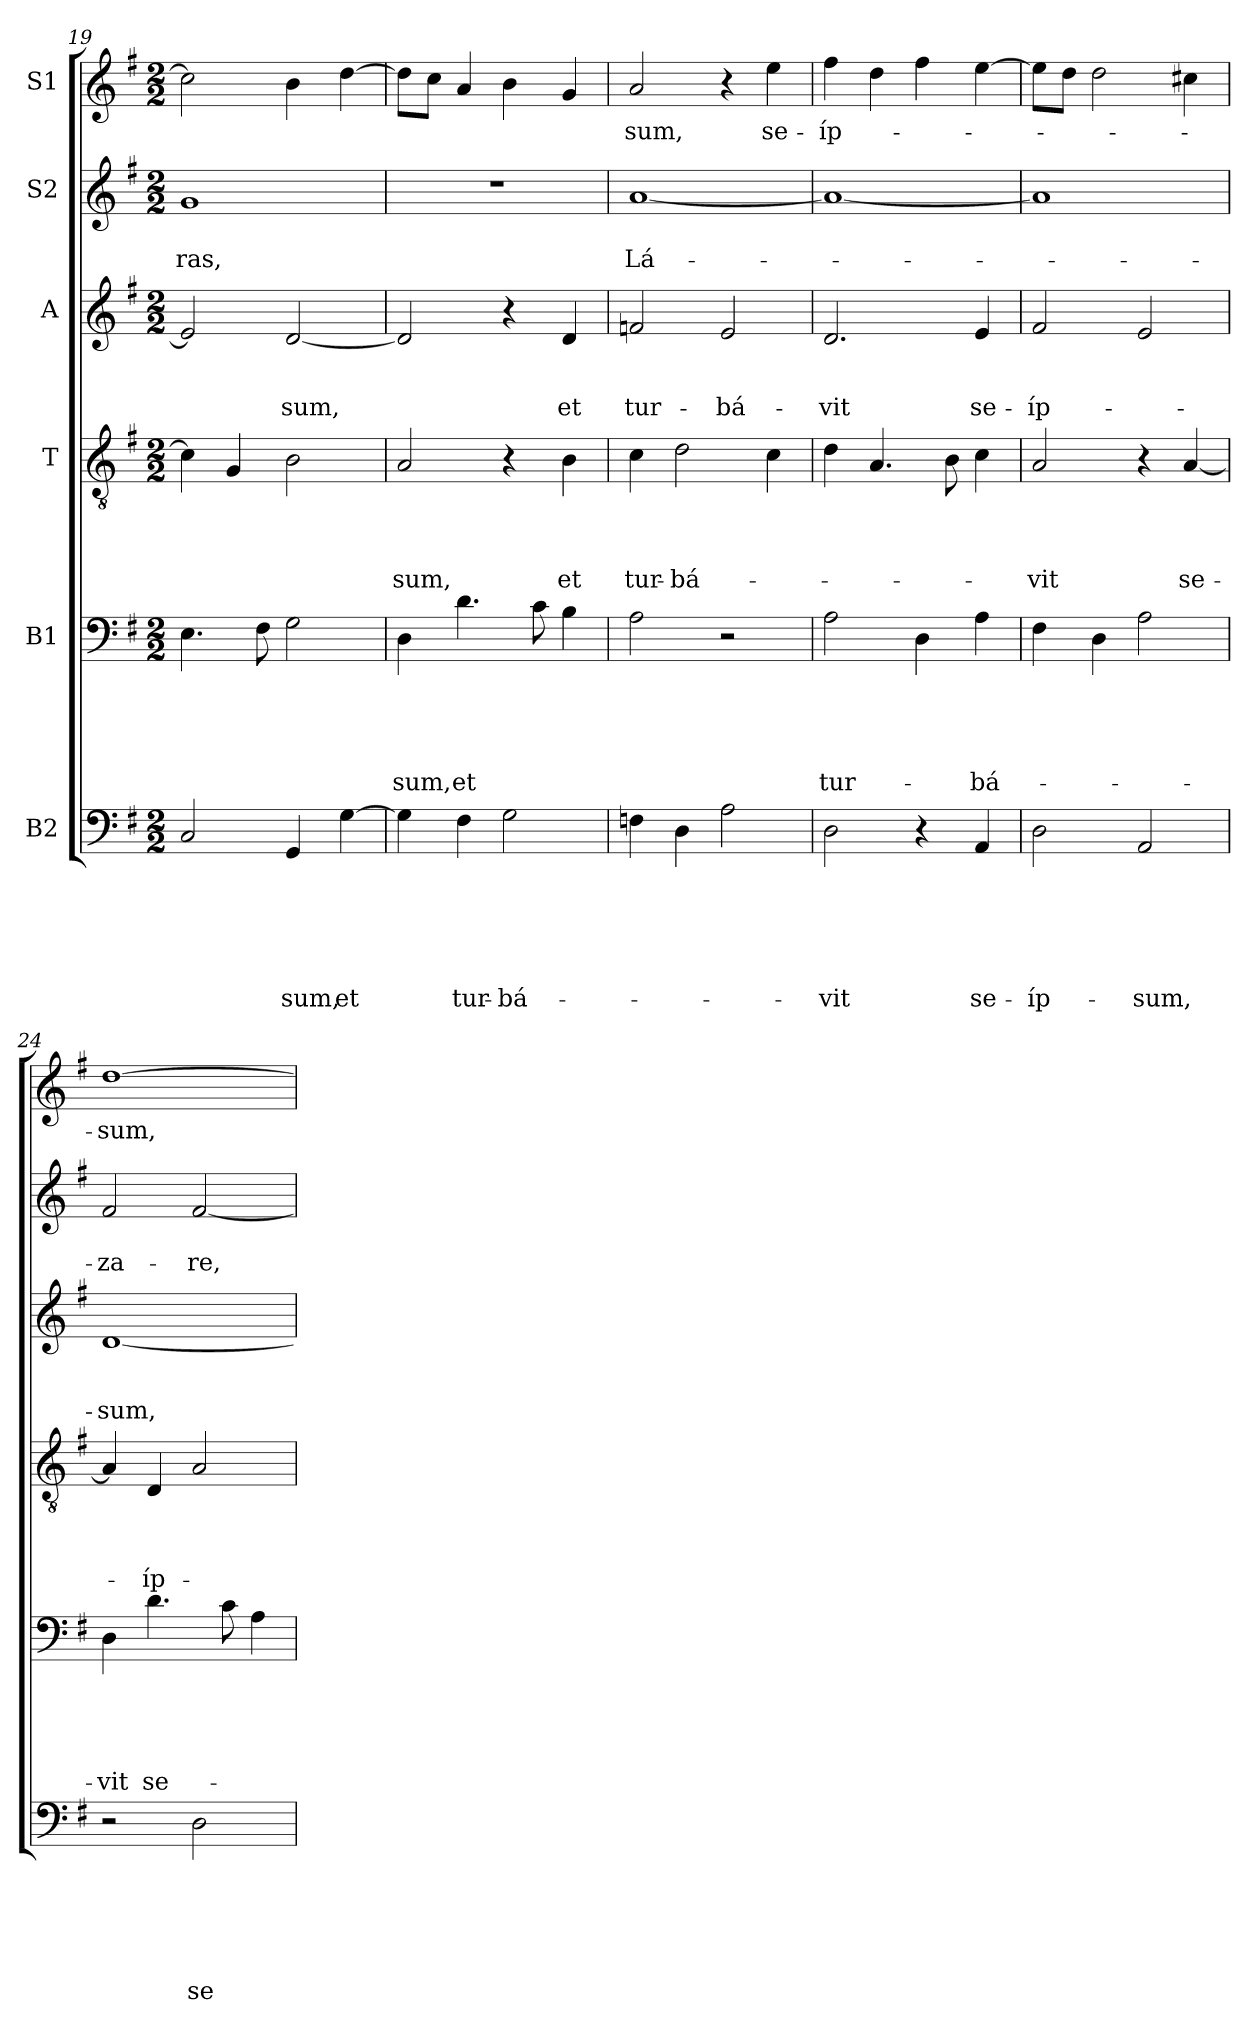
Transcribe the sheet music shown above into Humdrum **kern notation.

**kern	**text	**text	**text	**text	**text	**text	**kern	**text	**text	**text	**text	**text	**kern	**text	**text	**text	**text	**kern	**text	**text	**text	**kern	**text	**text	**kern	**text
*part6	*part6	*part6	*part6	*part6	*part6	*part6	*part5	*part5	*part5	*part5	*part5	*part5	*part4	*part4	*part4	*part4	*part4	*part3	*part3	*part3	*part3	*part2	*part2	*part2	*part1	*part1
*staff6	*staff6	*staff6	*staff6	*staff6	*staff6	*staff6	*staff5	*staff5	*staff5	*staff5	*staff5	*staff5	*staff4	*staff4	*staff4	*staff4	*staff4	*staff3	*staff3	*staff3	*staff3	*staff2	*staff2	*staff2	*staff1	*staff1
*I"B2	*	*	*	*	*	*	*I"B1	*	*	*	*	*	*I"T	*	*	*	*	*I"A	*	*	*	*I"S2	*	*	*I"S1	*
*clefF4	*	*	*	*	*	*	*clefF4	*	*	*	*	*	*clefGv2	*	*	*	*	*clefG2	*	*	*	*clefG2	*	*	*clefG2	*
*k[f#]	*	*	*	*	*	*	*k[f#]	*	*	*	*	*	*k[f#]	*	*	*	*	*k[f#]	*	*	*	*k[f#]	*	*	*k[f#]	*
*G:	*	*	*	*	*	*	*G:	*	*	*	*	*	*G:	*	*	*	*	*G:	*	*	*	*G:	*	*	*G:	*
*M2/2	*	*	*	*	*	*	*M2/2	*	*	*	*	*	*M2/2	*	*	*	*	*M2/2	*	*	*	*M2/2	*	*	*M2/2	*
=19	=19	=19	=19	=19	=19	=19	=19	=19	=19	=19	=19	=19	=19	=19	=19	=19	=19	=19	=19	=19	=19	=19	=19	=19	=19	=19
!	!	!	!	!	!	!	!	!	!	!	!	!	!	!	!	!	!	!	!	!	!	!	!	!LO:LY:b	!	!
2C/	.	.	.	.	.	.	4.E\	.	.	.	.	.	4c\]	.	.	.	.	2e/]	.	.	.	1g	.	-ras,	2cc\]	.
.	.	.	.	.	.	.	.	.	.	.	.	.	4G/	.	.	.	.	.	.	.	.	.	.	.	.	.
.	.	.	.	.	.	.	8F#\	.	.	.	.	.	.	.	.	.	.	.	.	.	.	.	.	.	.	.
!	!	!	!	!	!	!LO:LY:b	!	!	!	!	!	!	!	!	!	!	!	!	!	!	!LO:LY:b	!	!	!	!	!
4GG/	.	.	.	.	.	-sum,	2G\	.	.	.	.	.	2B\	.	.	.	.	[2d/	.	.	-sum,	.	.	.	4b\	.
!	!	!	!	!	!	!LO:LY:b	!	!	!	!	!	!	!	!	!	!	!	!	!	!	!	!	!	!	!	!
[4G\	.	.	.	.	.	et	.	.	.	.	.	.	.	.	.	.	.	.	.	.	.	.	.	.	[4dd\	.
=20	=20	=20	=20	=20	=20	=20	=20	=20	=20	=20	=20	=20	=20	=20	=20	=20	=20	=20	=20	=20	=20	=20	=20	=20	=20	=20
!	!	!	!	!	!	!	!	!	!	!	!	!LO:LY:b	!	!	!	!	!LO:LY:b	!	!	!	!	!	!	!	!	!
4G\]	.	.	.	.	.	.	4D\	.	.	.	.	-sum,	2A/	.	.	.	-sum,	2d/]	.	.	.	1r	.	.	8dd\L]	.
.	.	.	.	.	.	.	.	.	.	.	.	.	.	.	.	.	.	.	.	.	.	.	.	.	8cc\J	.
!	!	!	!	!	!	!LO:LY:b	!	!	!	!	!	!LO:LY:b	!	!	!	!	!	!	!	!	!	!	!	!	!	!
4F#i\	.	.	.	.	.	tur-	4.d\	.	.	.	.	et	.	.	.	.	.	.	.	.	.	.	.	.	4a/	.
!	!	!	!	!	!	!LO:LY:b	!	!	!	!	!	!	!	!	!	!	!	!	!	!	!	!	!	!	!	!
2G\	.	.	.	.	.	-bá-	.	.	.	.	.	.	4r	.	.	.	.	4r	.	.	.	.	.	.	4b\	.
.	.	.	.	.	.	.	8c\	.	.	.	.	.	.	.	.	.	.	.	.	.	.	.	.	.	.	.
!	!	!	!	!	!	!	!	!	!	!	!	!	!	!	!	!	!LO:LY:b	!	!	!	!LO:LY:b	!	!	!	!	!
.	.	.	.	.	.	.	4B\	.	.	.	.	.	4B\	.	.	.	et	4d/	.	.	et	.	.	.	4g/	.
=21	=21	=21	=21	=21	=21	=21	=21	=21	=21	=21	=21	=21	=21	=21	=21	=21	=21	=21	=21	=21	=21	=21	=21	=21	=21	=21
!	!	!	!	!	!	!	!	!	!	!	!	!	!	!	!	!	!LO:LY:b	!	!	!	!LO:LY:b	!	!	!LO:LY:b	!	!LO:LY:b
4Fni\	.	.	.	.	.	.	2A\	.	.	.	.	.	4c\	.	.	.	tur-	2fn/	.	.	tur-	[1a	.	Lá-	2a/	-sum,
!	!	!	!	!	!	!	!	!	!	!	!	!	!	!	!	!	!LO:LY:b	!	!	!	!	!	!	!	!	!
4D\	.	.	.	.	.	.	.	.	.	.	.	.	2d\	.	.	.	-bá-	.	.	.	.	.	.	.	.	.
!	!	!	!	!	!	!	!	!	!	!	!	!	!	!	!	!	!	!	!	!	!LO:LY:b	!	!	!	!	!
2A\	.	.	.	.	.	.	2r	.	.	.	.	.	.	.	.	.	.	2e/	.	.	-bá-	.	.	.	4r	.
!	!	!	!	!	!	!	!	!	!	!	!	!	!	!	!	!	!	!	!	!	!	!	!	!	!	!LO:LY:b
.	.	.	.	.	.	.	.	.	.	.	.	.	4c\	.	.	.	.	.	.	.	.	.	.	.	4ee\	se-
=22	=22	=22	=22	=22	=22	=22	=22	=22	=22	=22	=22	=22	=22	=22	=22	=22	=22	=22	=22	=22	=22	=22	=22	=22	=22	=22
!	!	!	!	!	!	!LO:LY:b	!	!	!	!	!	!LO:LY:b	!	!	!	!	!	!	!	!	!LO:LY:b	!	!	!	!	!LO:LY:b
2D\	.	.	.	.	.	-vit	2A\	.	.	.	.	tur-	4d\	.	.	.	.	2.d/	.	.	-vit	1a_	.	.	4ff#\	-íp-
.	.	.	.	.	.	.	.	.	.	.	.	.	4.A/	.	.	.	.	.	.	.	.	.	.	.	4dd\	.
4r	.	.	.	.	.	.	4D\	.	.	.	.	.	.	.	.	.	.	.	.	.	.	.	.	.	4ff#\	.
.	.	.	.	.	.	.	.	.	.	.	.	.	8B\	.	.	.	.	.	.	.	.	.	.	.	.	.
!	!	!	!	!	!	!LO:LY:b	!	!	!	!	!	!LO:LY:b	!	!	!	!	!	!	!	!	!LO:LY:b	!	!	!	!	!
4AA/	.	.	.	.	.	se-	4A\	.	.	.	.	-bá-	4c\	.	.	.	.	4e/	.	.	se-	.	.	.	[4ee\	.
=23	=23	=23	=23	=23	=23	=23	=23	=23	=23	=23	=23	=23	=23	=23	=23	=23	=23	=23	=23	=23	=23	=23	=23	=23	=23	=23
!	!	!	!	!	!	!LO:LY:b	!	!	!	!	!	!	!	!	!	!	!LO:LY:b	!	!	!	!LO:LY:b	!	!	!	!	!
2D\	.	.	.	.	.	-íp-	4F#\	.	.	.	.	.	2A/	.	.	.	-vit	2f#/	.	.	-íp-	1a]	.	.	8ee\L]	.
.	.	.	.	.	.	.	.	.	.	.	.	.	.	.	.	.	.	.	.	.	.	.	.	.	8dd\J	.
.	.	.	.	.	.	.	4D\	.	.	.	.	.	.	.	.	.	.	.	.	.	.	.	.	.	2dd\	.
!	!	!	!	!	!	!LO:LY:b	!	!	!	!	!	!	!	!	!	!	!	!	!	!	!	!	!	!	!	!
2AA/	.	.	.	.	.	-sum,	2A\	.	.	.	.	.	4r	.	.	.	.	2e/	.	.	.	.	.	.	.	.
!	!	!	!	!	!	!	!	!	!	!	!	!	!	!	!	!	!LO:LY:b	!	!	!	!	!	!	!	!	!
.	.	.	.	.	.	.	.	.	.	.	.	.	[4A/	.	.	.	se-	.	.	.	.	.	.	.	4cc#i\	.
!!LO:PB:g=z
=24	=24	=24	=24	=24	=24	=24	=24	=24	=24	=24	=24	=24	=24	=24	=24	=24	=24	=24	=24	=24	=24	=24	=24	=24	=24	=24
!	!	!	!	!	!	!	!	!	!	!	!	!LO:LY:b	!	!	!	!	!	!	!	!	!LO:LY:b	!	!	!LO:LY:b	!	!LO:LY:b
2r	.	.	.	.	.	.	4D\	.	.	.	.	-vit	4A/]	.	.	.	.	[1d	.	.	-sum,	2f#/	.	-za-	[1dd	-sum,
!	!	!	!	!	!	!	!	!	!	!	!	!LO:LY:b	!	!	!	!	!LO:LY:b	!	!	!	!	!	!	!	!	!
.	.	.	.	.	.	.	4.d\	.	.	.	.	se-	4D/	.	.	.	-íp-	.	.	.	.	.	.	.	.	.
!	!	!	!	!	!	!LO:LY:b	!	!	!	!	!	!	!	!	!	!	!	!	!	!	!	!	!	!LO:LY:b	!	!
2D\	.	.	.	.	.	se-	.	.	.	.	.	.	2A/	.	.	.	.	.	.	.	.	[2f#/	.	-re,	.	.
.	.	.	.	.	.	.	8c\	.	.	.	.	.	.	.	.	.	.	.	.	.	.	.	.	.	.	.
.	.	.	.	.	.	.	4A\	.	.	.	.	.	.	.	.	.	.	.	.	.	.	.	.	.	.	.
=	=	=	=	=	=	=	=	=	=	=	=	=	=	=	=	=	=	=	=	=	=	=	=	=	=	=
*-	*-	*-	*-	*-	*-	*-	*-	*-	*-	*-	*-	*-	*-	*-	*-	*-	*-	*-	*-	*-	*-	*-	*-	*-	*-	*-
